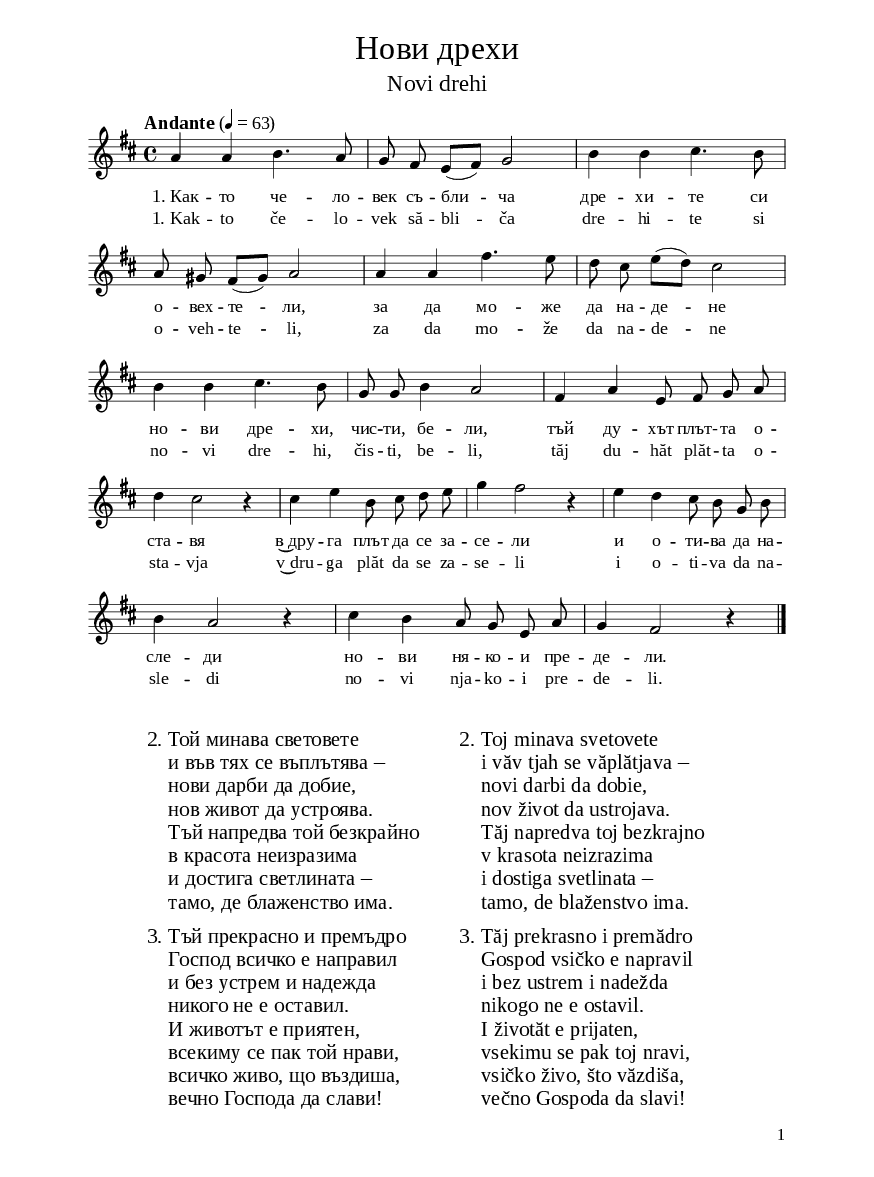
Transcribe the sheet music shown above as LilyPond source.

\version "2.24.4"

% include paper part and global functions
\include "include/globals.ily"

\bookpart {
  \label #'ref062
  \tocItem \markup "Нови дрехи – Novi drehi"
  \include "include/bookpart-paper.ily"
  \score {
    \include "include/score-layout.ily"
    \new Voice \absolute  {
      \clef treble
      \key d \major
      \time 4/4
      \tempoFunc "Andante" 4 "63"
      \autoBeamOff
      a'4 a' b'4. a'8 | g'8 fis' e' ( [ fis' ] ) g'2 | b'4 b' cis''4. b'8 | \break
      a'8 gis'  fis' ([ gis'] )  a'2 | a'4 a' fis''4. e''8 | d''8 cis''  e'' ( [ d''] ) cis''2 \break |
      b'4 b' cis''4. b'8 | g'8 g'  b'4  a'2 | fis'4 a' e'8 fis' g' a' \break |
      d''4 cis''2 r4 | cis''4 e'' b'8 cis'' d'' e'' | g''4 fis''2 r4 | e''4 d'' cis''8 b' g' b' | \break  b'4 a'2 r4 | cis''4 b'  a'8 g' e' a' | g'4 fis'2 r4 \break | \bar "|."
    }

    \addlyrics {
      "1. Как" -- то че -- ло -- век съ -- бли -- ча дре -- хи -- те си
      о -- вех -- те -- ли, за да мо -- же да на  -- де -- не
      но -- ви дре -- хи, чис -- ти, бе -- ли, тъй ду -- хът "плът-" -- та о --
      ста -- вя в~дру -- га плът да се за -- се -- ли и о --
      ти -- ва да на -- сле -- ди но -- ви ня -- ко -- и пре -- де -- ли.
    }

    \addlyrics {
      "1. Kak" -- to če -- lo -- vek să -- bli -- ča dre -- hi -- te si
      o -- veh -- te -- li, za da mo -- že da na  -- de -- ne
      no -- vi dre -- hi, čis -- ti, be -- li, tăj du -- hăt plăt -- ta o --
      sta -- vja v~dru -- ga plăt da se za -- se -- li i o --
      ti -- va da na -- sle -- di no -- vi nja -- ko -- i pre -- de -- li.
    }

    \header {
      title = \titleFunc "Нови дрехи" "Novi drehi"
    }

    \midi{}

  } % score

  \markup \empty-two

  \markup \abs-fontsize #10 {
    \hspace #8
    \override #`(baseline-skip . ,bgCoupletBaselineSkip)
    \column {

      \line {   2. Той минава световете}

      \line {   "   "и във тях се въплътява –}

      \line {   "   "нови дарби да добие,}

      \line {   "   "нов живот да устроява.}

      \line {   "   "Тъй напредва той безкрайно}

      \line {   "   "в красота неизразима}

      \line {   "   "и достига светлината – }

      \line {   "   "тамо, де блаженство има.}

      \vspace #0.5

      \line {   3. Тъй прекрасно и премъдро}

      \line {   "   "Господ всичко е направил}

      \line {   "   "и без устрем и надежда}

      \line {   "   "никого не е оставил.}

      \line {   "   "И животът е приятен,}

      \line {   "   "всекиму се пак той нрави,}

      \line {   "   "всичко живо, що въздиша, }

      \line {   "   "вечно Господа да слави! }
    }

    \hspace #5
    \override #`(baseline-skip . ,bgCoupletBaselineSkip)
    \column {

      \line {   2. Toj minava svetovete}

      \line {   "   "i văv tjah se văplătjava –}

      \line {   "   "novi darbi da dobie,}

      \line {   "   "nov život da ustrojava.}

      \line {   "   "Tăj napredva toj bezkrajno}

      \line {   "   "v krasota neizrazima}

      \line {   "   "i dostiga svetlinata – }

      \line {   "   "tamo, de blaženstvo ima.}

      \vspace #0.5

      \line {   3. Tăj prekrasno i premădro}

      \line {   "   "Gospod vsičko e napravil}

      \line {   "   "i bez ustrem i nadežda}

      \line {   "   "nikogo ne e ostavil.}

      \line {   "   "I životăt e prijaten,}

      \line {   "   "vsekimu se pak toj nravi,}

      \line {   "   "vsičko živo, što văzdiša, }

      \line {   "   "večno Gospoda da slavi! }
    } %column
  } % markup

  \pageBreak

  % include foreign translation(s) of the song
  \version "2.24.4"

\markup \fill-line { \fontsize #deTitleFontSize "Neue Kleider" }
\markup \null
\markup \null
\markup \abs-fontsize #10 {
   \hspace #20
  \override #`(baseline-skip . ,deCoupletBaselineSkip)

  \column {
    \line { 1. Wie der Mensch seine alten Kleider auszieht,}

    \line { "   "damit er neue, reine, weiße anziehen kann,}

    \line { "   "so verlässt der Geist das Fleisch,}

    \line { "   "um ein anderes Fleisch zu bewohnen }

    \line { "   "und geht, um andere Bereiche zu erben.}

   \vspace #0.5

    \line { 2. So durchquert er die Welten}

    \line { "   "und wird zu Fleisch in ihnen – }

    \line { "   "auf dass er neue Talente entwickelt,}

    \line { "   "auf dass er ein neues Leben erbaut. }

    \line { "   "So schreitet er unaufhörlich voran,}

    \line { "   "in der unausdrücklichen Schönheit – }

    \line { "   "und erreicht das Licht – }

    \line { "   "dort, wo es Seligkeit gibt. }

    \vspace #0.5

    \line { 3. So erhaben und allweise}

    \line { "   "schuf Gott alles}

    \line { "   "und ließ niemanden ohne Streben und Hoffnung.}

    \line { "   "Und das Leben ist angenehm,}

    \line { "   "jedem gefällt es immer wieder;}

    \line { "   "möge alles Lebendige, das atmet,}

    \line { "   "ewig den Herrn lobpreisen. }


  }

}


} % bookpart
